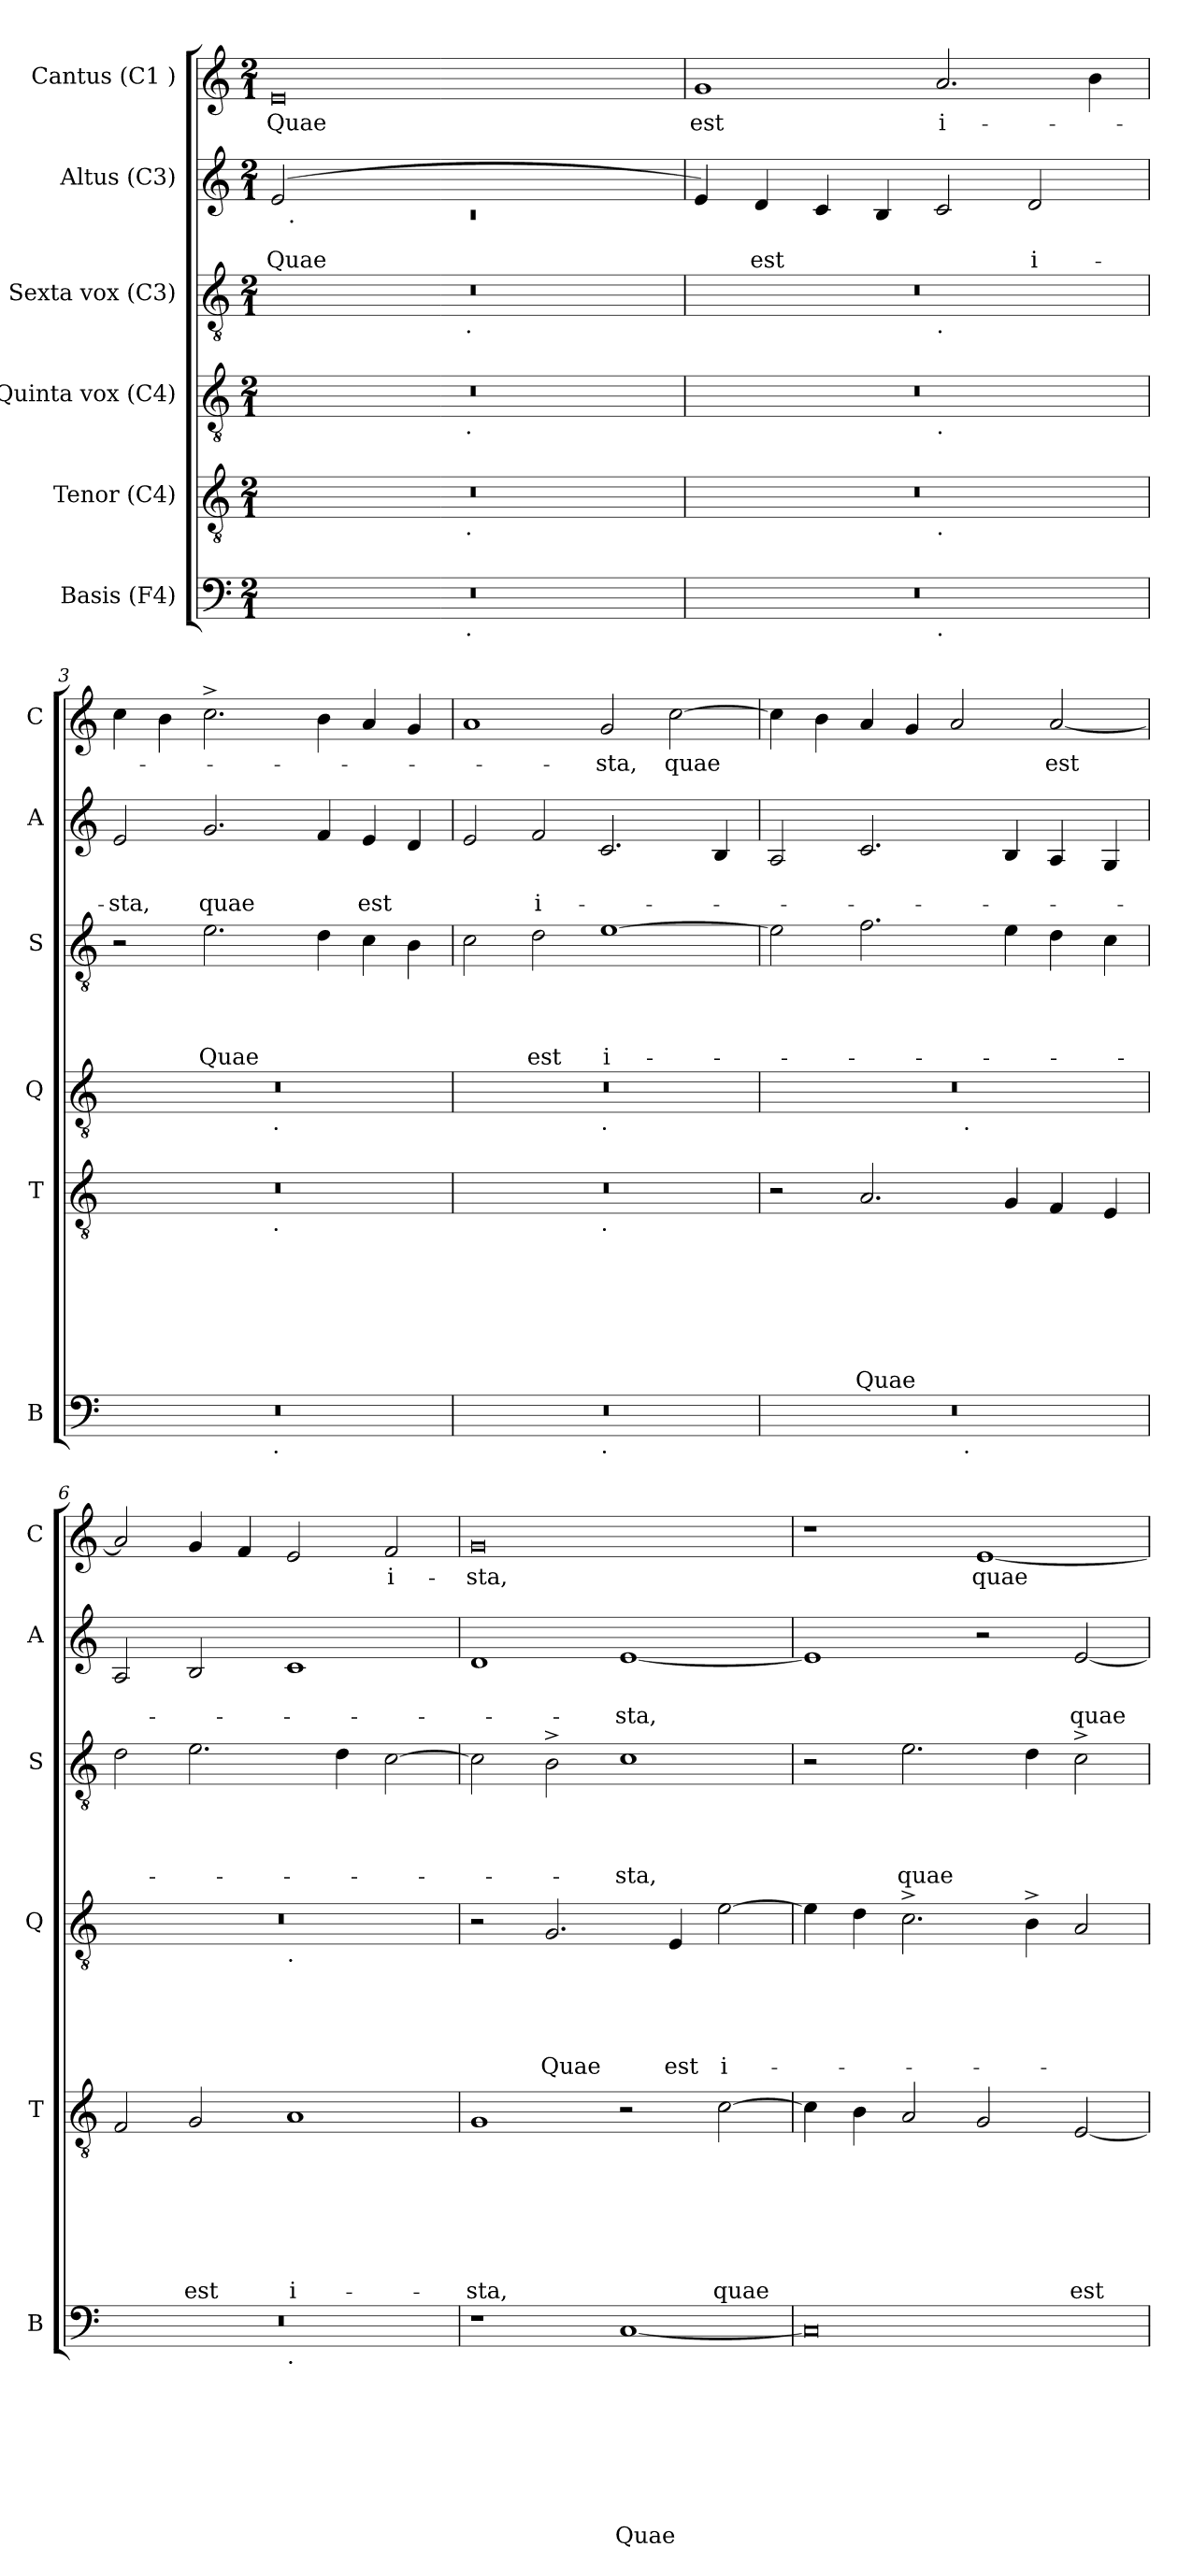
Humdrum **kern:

**kern	**text	**text	**text	**text	**text	**text	**text	**text	**kern	**text	**text	**text	**text	**text	**text	**text	**kern	**text	**text	**text	**text	**text	**kern	**text	**text	**text	**text	**kern	**text	**text	**kern	**text
*part6	*part6	*part6	*part6	*part6	*part6	*part6	*part6	*part6	*part5	*part5	*part5	*part5	*part5	*part5	*part5	*part5	*part4	*part4	*part4	*part4	*part4	*part4	*part3	*part3	*part3	*part3	*part3	*part2	*part2	*part2	*part1	*part1
*staff6	*staff6	*staff6	*staff6	*staff6	*staff6	*staff6	*staff6	*staff6	*staff5	*staff5	*staff5	*staff5	*staff5	*staff5	*staff5	*staff5	*staff4	*staff4	*staff4	*staff4	*staff4	*staff4	*staff3	*staff3	*staff3	*staff3	*staff3	*staff2	*staff2	*staff2	*staff1	*staff1
*I"Basis (F4)	*	*	*	*	*	*	*	*	*I"Tenor (C4)	*	*	*	*	*	*	*	*I"Quinta vox (C4)	*	*	*	*	*	*I"Sexta vox (C3)	*	*	*	*	*I"Altus (C3)	*	*	*I"Cantus (C1 )	*
*I'B	*	*	*	*	*	*	*	*	*I'T	*	*	*	*	*	*	*	*I'Q	*	*	*	*	*	*I'S	*	*	*	*	*I'A	*	*	*I'C	*
*clefF4	*	*	*	*	*	*	*	*	*clefGv2	*	*	*	*	*	*	*	*clefGv2	*	*	*	*	*	*clefGv2	*	*	*	*	*clefG2	*	*	*clefG2	*
*k[]	*	*	*	*	*	*	*	*	*k[]	*	*	*	*	*	*	*	*k[]	*	*	*	*	*	*k[]	*	*	*	*	*k[]	*	*	*k[]	*
*C:	*	*	*	*	*	*	*	*	*C:	*	*	*	*	*	*	*	*C:	*	*	*	*	*	*C:	*	*	*	*	*C:	*	*	*C:	*
*M2/1	*	*	*	*	*	*	*	*	*M2/1	*	*	*	*	*	*	*	*M2/1	*	*	*	*	*	*M2/1	*	*	*	*	*M2/1	*	*	*M2/1	*
=1	=1	=1	=1	=1	=1	=1	=1	=1	=1	=1	=1	=1	=1	=1	=1	=1	=1	=1	=1	=1	=1	=1	=1	=1	=1	=1	=1	=1	=1	=1	=1	=1
*	*	*	*	*	*	*	*	*	*	*	*	*	*	*	*	*	*	*	*	*	*	*	*	*	*	*	*	*^	*	*	*	*
!	!	!	!	!	!	!	!	!	!	!	!	!	!	!	!	!	!	!	!	!	!	!	!	!	!	!	!	!	!LO:N:vis=1	!	!LO:LY:b	!	!LO:LY:b
*^	*	*	*	*	*	*	*	*	*^	*	*	*	*	*	*	*	*^	*	*	*	*	*	*^	*	*	*	*	*	*^	*	*	*	*
0r	2ryy	.	.	.	.	.	.	.	.	0r	2ryy	.	.	.	.	.	.	.	0r	2ryy	.	.	.	.	.	0r	2ryy	.	.	.	.	32ryy	0rc	(<2e/	.	Quae	0e	Quae
!	!	!	!	!	!	!	!	!	!	!	!	!	!	!	!	!	!	!	!	!	!	!	!	!	!	!	!	!	!	!	!	!LO:TX:b:t=.	!	!	!	!	!	!
.	.	.	.	.	.	.	.	.	.	.	.	.	.	.	.	.	.	.	.	.	.	.	.	.	.	.	.	.	.	.	.	1ryy	.	.	.	.	.	.
.	4...ryy	.	.	.	.	.	.	.	.	.	4...ryy	.	.	.	.	.	.	.	.	4...ryy	.	.	.	.	.	.	4...ryy	.	.	.	.	.	.	1.ryy	.	.	.	.
!	!	!	!	!	!	!	!	!	!	!	!	!	!	!	!	!	!	!	!	!	!	!	!	!	!	!	!LO:TX:b:t=.	!	!	!	!	!	!	!	!	!	!	!
!	!	!	!	!	!	!	!	!	!	!	!	!	!	!	!	!	!	!	!	!LO:TX:b:t=.	!	!	!	!	!	!	!	!	!	!	!	!	!	!	!	!	!	!
!	!	!	!	!	!	!	!	!	!	!	!LO:TX:b:t=.	!	!	!	!	!	!	!	!	!	!	!	!	!	!	!	!	!	!	!	!	!	!	!	!	!	!	!
!	!LO:TX:b:t=.	!	!	!	!	!	!	!	!	!	!	!	!	!	!	!	!	!	!	!	!	!	!	!	!	!	!	!	!	!	!	!	!	!	!	!	!	!
.	1ryy	.	.	.	.	.	.	.	.	.	1ryy	.	.	.	.	.	.	.	.	1ryy	.	.	.	.	.	.	1ryy	.	.	.	.	.	.	.	.	.	.	.
.	.	.	.	.	.	.	.	.	.	.	.	.	.	.	.	.	.	.	.	.	.	.	.	.	.	.	.	.	.	.	.	2ryy	.	.	.	.	.	.
.	.	.	.	.	.	.	.	.	.	.	.	.	.	.	.	.	.	.	.	.	.	.	.	.	.	.	.	.	.	.	.	4...ryy	.	.	.	.	.	.
.	32ryy	.	.	.	.	.	.	.	.	.	32ryy	.	.	.	.	.	.	.	.	32ryy	.	.	.	.	.	.	32ryy	.	.	.	.	.	.	.	.	.	.	.
=2	=2	=2	=2	=2	=2	=2	=2	=2	=2	=2	=2	=2	=2	=2	=2	=2	=2	=2	=2	=2	=2	=2	=2	=2	=2	=2	=2	=2	=2	=2	=2	=2	=2	=2	=2	=2	=2	=2
!	!	!	!	!	!	!	!	!	!	!	!	!	!	!	!	!	!	!	!	!	!	!	!	!	!	!	!	!	!	!	!	!	!	!	!	!	!	!LO:LY:b
*	*	*	*	*	*	*	*	*	*	*	*	*	*	*	*	*	*	*	*	*	*	*	*	*	*	*	*	*	*	*	*	*v	*v	*v	*	*	*	*
0r	1ryy	.	.	.	.	.	.	.	.	0r	1ryy	.	.	.	.	.	.	.	0r	1ryy	.	.	.	.	.	0r	1ryy	.	.	.	.	4e/)	.	.	1g	est
!	!	!	!	!	!	!	!	!	!	!	!	!	!	!	!	!	!	!	!	!	!	!	!	!	!	!	!	!	!	!	!	!	!	!LO:LY:b	!	!
.	.	.	.	.	.	.	.	.	.	.	.	.	.	.	.	.	.	.	.	.	.	.	.	.	.	.	.	.	.	.	.	4d/	.	est	.	.
.	.	.	.	.	.	.	.	.	.	.	.	.	.	.	.	.	.	.	.	.	.	.	.	.	.	.	.	.	.	.	.	4c/	.	.	.	.
.	.	.	.	.	.	.	.	.	.	.	.	.	.	.	.	.	.	.	.	.	.	.	.	.	.	.	.	.	.	.	.	4B/	.	.	.	.
!	!	!	!	!	!	!	!	!	!	!	!	!	!	!	!	!	!	!	!	!	!	!	!	!	!	!	!LO:TX:b:t=.	!	!	!	!	!	!	!	!	!
!	!	!	!	!	!	!	!	!	!	!	!	!	!	!	!	!	!	!	!	!LO:TX:b:t=.	!	!	!	!	!	!	!	!	!	!	!	!	!	!	!	!
!	!	!	!	!	!	!	!	!	!	!	!LO:TX:b:t=.	!	!	!	!	!	!	!	!	!	!	!	!	!	!	!	!	!	!	!	!	!	!	!	!	!
!	!LO:TX:b:t=.	!	!	!	!	!	!	!	!	!	!	!	!	!	!	!	!	!	!	!	!	!	!	!	!	!	!	!	!	!	!	!	!	!	!	!
!	!	!	!	!	!	!	!	!	!	!	!	!	!	!	!	!	!	!	!	!	!	!	!	!	!	!	!	!	!	!	!	!	!	!	!	!LO:LY:b:rj
.	1ryy	.	.	.	.	.	.	.	.	.	1ryy	.	.	.	.	.	.	.	.	1ryy	.	.	.	.	.	.	1ryy	.	.	.	.	2c/	.	.	2.a/	i-
!	!	!	!	!	!	!	!	!	!	!	!	!	!	!	!	!	!	!	!	!	!	!	!	!	!	!	!	!	!	!	!	!	!	!LO:LY:b	!	!
.	.	.	.	.	.	.	.	.	.	.	.	.	.	.	.	.	.	.	.	.	.	.	.	.	.	.	.	.	.	.	.	2d/	.	i-	.	.
.	.	.	.	.	.	.	.	.	.	.	.	.	.	.	.	.	.	.	.	.	.	.	.	.	.	.	.	.	.	.	.	.	.	.	4b\	.
=3	=3	=3	=3	=3	=3	=3	=3	=3	=3	=3	=3	=3	=3	=3	=3	=3	=3	=3	=3	=3	=3	=3	=3	=3	=3	=3	=3	=3	=3	=3	=3	=3	=3	=3	=3	=3
!	!	!	!	!	!	!	!	!	!	!	!	!	!	!	!	!	!	!	!	!	!	!	!	!	!	!	!	!	!	!	!	!	!	!LO:LY:b	!	!
*	*	*	*	*	*	*	*	*	*	*	*	*	*	*	*	*	*	*	*	*	*	*	*	*	*	*v	*v	*	*	*	*	*	*	*	*	*
0r	1ryy	.	.	.	.	.	.	.	.	0r	1ryy	.	.	.	.	.	.	.	0r	1ryy	.	.	.	.	.	2r	.	.	.	.	2e/	.	-sta,	4cc\	.
.	.	.	.	.	.	.	.	.	.	.	.	.	.	.	.	.	.	.	.	.	.	.	.	.	.	.	.	.	.	.	.	.	.	4b\	.
!	!	!	!	!	!	!	!	!	!	!	!	!	!	!	!	!	!	!	!	!	!	!	!	!	!	!	!	!	!	!LO:LY:b	!	!	!LO:LY:b	!	!
.	.	.	.	.	.	.	.	.	.	.	.	.	.	.	.	.	.	.	.	.	.	.	.	.	.	2.e\	.	.	.	Quae	2.g/	.	quae	2.cc^>\	.
!	!	!	!	!	!	!	!	!	!	!	!	!	!	!	!	!	!	!	!	!LO:TX:b:t=.	!	!	!	!	!	!	!	!	!	!	!	!	!	!	!
!	!	!	!	!	!	!	!	!	!	!	!LO:TX:b:t=.	!	!	!	!	!	!	!	!	!	!	!	!	!	!	!	!	!	!	!	!	!	!	!	!
!	!LO:TX:b:t=.	!	!	!	!	!	!	!	!	!	!	!	!	!	!	!	!	!	!	!	!	!	!	!	!	!	!	!	!	!	!	!	!	!	!
.	1ryy	.	.	.	.	.	.	.	.	.	1ryy	.	.	.	.	.	.	.	.	1ryy	.	.	.	.	.	.	.	.	.	.	.	.	.	.	.
.	.	.	.	.	.	.	.	.	.	.	.	.	.	.	.	.	.	.	.	.	.	.	.	.	.	4d\	.	.	.	.	4f/	.	.	4b\	.
!	!	!	!	!	!	!	!	!	!	!	!	!	!	!	!	!	!	!	!	!	!	!	!	!	!	!	!	!	!	!	!	!	!LO:LY:b	!	!
.	.	.	.	.	.	.	.	.	.	.	.	.	.	.	.	.	.	.	.	.	.	.	.	.	.	4c\	.	.	.	.	4e/	.	est	4a/	.
.	.	.	.	.	.	.	.	.	.	.	.	.	.	.	.	.	.	.	.	.	.	.	.	.	.	4B\	.	.	.	.	4d/	.	.	4g/	.
=4	=4	=4	=4	=4	=4	=4	=4	=4	=4	=4	=4	=4	=4	=4	=4	=4	=4	=4	=4	=4	=4	=4	=4	=4	=4	=4	=4	=4	=4	=4	=4	=4	=4	=4	=4
0r	1ryy	.	.	.	.	.	.	.	.	0r	1ryy	.	.	.	.	.	.	.	0r	1ryy	.	.	.	.	.	2c\	.	.	.	.	2e/	.	.	1a	.
!	!	!	!	!	!	!	!	!	!	!	!	!	!	!	!	!	!	!	!	!	!	!	!	!	!	!	!	!	!	!LO:LY:b	!	!	!LO:LY:b:rj	!	!
.	.	.	.	.	.	.	.	.	.	.	.	.	.	.	.	.	.	.	.	.	.	.	.	.	.	2d\	.	.	.	est	2f/	.	i-	.	.
!	!	!	!	!	!	!	!	!	!	!	!	!	!	!	!	!	!	!	!	!LO:TX:b:t=.	!	!	!	!	!	!	!	!	!	!	!	!	!	!	!
!	!	!	!	!	!	!	!	!	!	!	!LO:TX:b:t=.	!	!	!	!	!	!	!	!	!	!	!	!	!	!	!	!	!	!	!	!	!	!	!	!
!	!LO:TX:b:t=.	!	!	!	!	!	!	!	!	!	!	!	!	!	!	!	!	!	!	!	!	!	!	!	!	!	!	!	!	!	!	!	!	!	!
!	!	!	!	!	!	!	!	!	!	!	!	!	!	!	!	!	!	!	!	!	!	!	!	!	!	!	!	!	!	!LO:LY:b:rj	!	!	!	!	!LO:LY:b
.	1ryy	.	.	.	.	.	.	.	.	.	1ryy	.	.	.	.	.	.	.	.	1ryy	.	.	.	.	.	[<1e	.	.	.	i-	2.c/	.	.	2g/	-sta,
!	!	!	!	!	!	!	!	!	!	!	!	!	!	!	!	!	!	!	!	!	!	!	!	!	!	!	!	!	!	!	!	!	!	!	!LO:LY:b
.	.	.	.	.	.	.	.	.	.	.	.	.	.	.	.	.	.	.	.	.	.	.	.	.	.	.	.	.	.	.	.	.	.	[<2cc\	quae
.	.	.	.	.	.	.	.	.	.	.	.	.	.	.	.	.	.	.	.	.	.	.	.	.	.	.	.	.	.	.	4B/	.	.	.	.
*	*	*	*	*	*	*	*	*	*	*v	*v	*	*	*	*	*	*	*	*	*	*	*	*	*	*	*	*	*	*	*	*	*	*	*	*
!!LO:LB:g=z
=5	=5	=5	=5	=5	=5	=5	=5	=5	=5	=5	=5	=5	=5	=5	=5	=5	=5	=5	=5	=5	=5	=5	=5	=5	=5	=5	=5	=5	=5	=5	=5	=5	=5	=5
0r	1ryy	.	.	.	.	.	.	.	.	2r	.	.	.	.	.	.	.	0r	1ryy	.	.	.	.	.	2e\]	.	.	.	.	2A/	.	.	4cc\]	.
.	.	.	.	.	.	.	.	.	.	.	.	.	.	.	.	.	.	.	.	.	.	.	.	.	.	.	.	.	.	.	.	.	4b\	.
!	!	!	!	!	!	!	!	!	!	!	!	!	!	!	!	!	!LO:LY:b	!	!	!	!	!	!	!	!	!	!	!	!	!	!	!	!	!
.	.	.	.	.	.	.	.	.	.	2.A/	.	.	.	.	.	.	Quae	.	.	.	.	.	.	.	2.f\	.	.	.	.	2.c/	.	.	4a/	.
.	.	.	.	.	.	.	.	.	.	.	.	.	.	.	.	.	.	.	.	.	.	.	.	.	.	.	.	.	.	.	.	.	4g/	.
.	32ryy	.	.	.	.	.	.	.	.	.	.	.	.	.	.	.	.	.	32ryy	.	.	.	.	.	.	.	.	.	.	.	.	.	2a/	.
!	!	!	!	!	!	!	!	!	!	!	!	!	!	!	!	!	!	!	!LO:TX:b:t=.	!	!	!	!	!	!	!	!	!	!	!	!	!	!	!
!	!LO:TX:b:t=.	!	!	!	!	!	!	!	!	!	!	!	!	!	!	!	!	!	!	!	!	!	!	!	!	!	!	!	!	!	!	!	!	!
.	2ryy	.	.	.	.	.	.	.	.	.	.	.	.	.	.	.	.	.	2ryy	.	.	.	.	.	.	.	.	.	.	.	.	.	.	.
.	.	.	.	.	.	.	.	.	.	4G/	.	.	.	.	.	.	.	.	.	.	.	.	.	.	4e\	.	.	.	.	4B/	.	.	.	.
!	!	!	!	!	!	!	!	!	!	!	!	!	!	!	!	!	!	!	!	!	!	!	!	!	!	!	!	!	!	!	!	!	!	!LO:LY:b
.	.	.	.	.	.	.	.	.	.	4F/	.	.	.	.	.	.	.	.	.	.	.	.	.	.	4d\	.	.	.	.	4A/	.	.	[<2a/	est
.	4...ryy	.	.	.	.	.	.	.	.	.	.	.	.	.	.	.	.	.	4...ryy	.	.	.	.	.	.	.	.	.	.	.	.	.	.	.
.	.	.	.	.	.	.	.	.	.	4E/	.	.	.	.	.	.	.	.	.	.	.	.	.	.	4c\	.	.	.	.	4G/	.	.	.	.
=6	=6	=6	=6	=6	=6	=6	=6	=6	=6	=6	=6	=6	=6	=6	=6	=6	=6	=6	=6	=6	=6	=6	=6	=6	=6	=6	=6	=6	=6	=6	=6	=6	=6	=6
0r	1ryy	.	.	.	.	.	.	.	.	2F/	.	.	.	.	.	.	.	0r	1ryy	.	.	.	.	.	2d\	.	.	.	.	2A/	.	.	2a/]	.
!	!	!	!	!	!	!	!	!	!	!	!	!	!	!	!	!	!LO:LY:b	!	!	!	!	!	!	!	!	!	!	!	!	!	!	!	!	!
.	.	.	.	.	.	.	.	.	.	2G/	.	.	.	.	.	.	est	.	.	.	.	.	.	.	2.e\	.	.	.	.	2B/	.	.	4g/	.
.	.	.	.	.	.	.	.	.	.	.	.	.	.	.	.	.	.	.	.	.	.	.	.	.	.	.	.	.	.	.	.	.	4f/	.
!	!	!	!	!	!	!	!	!	!	!	!	!	!	!	!	!	!	!	!LO:TX:b:t=.	!	!	!	!	!	!	!	!	!	!	!	!	!	!	!
!	!LO:TX:b:t=.	!	!	!	!	!	!	!	!	!	!	!	!	!	!	!	!	!	!	!	!	!	!	!	!	!	!	!	!	!	!	!	!	!
!	!	!	!	!	!	!	!	!	!	!	!	!	!	!	!	!	!LO:LY:b:rj	!	!	!	!	!	!	!	!	!	!	!	!	!	!	!	!	!
.	1ryy	.	.	.	.	.	.	.	.	1A	.	.	.	.	.	.	i-	.	1ryy	.	.	.	.	.	.	.	.	.	.	1c	.	.	2e/	.
.	.	.	.	.	.	.	.	.	.	.	.	.	.	.	.	.	.	.	.	.	.	.	.	.	4d\	.	.	.	.	.	.	.	.	.
!	!	!	!	!	!	!	!	!	!	!	!	!	!	!	!	!	!	!	!	!	!	!	!	!	!	!	!	!	!	!	!	!	!	!LO:LY:b
.	.	.	.	.	.	.	.	.	.	.	.	.	.	.	.	.	.	.	.	.	.	.	.	.	[>2c\	.	.	.	.	.	.	.	2f/	i-
=7	=7	=7	=7	=7	=7	=7	=7	=7	=7	=7	=7	=7	=7	=7	=7	=7	=7	=7	=7	=7	=7	=7	=7	=7	=7	=7	=7	=7	=7	=7	=7	=7	=7	=7
!	!	!	!	!	!	!	!	!	!	!	!	!	!	!	!	!	!LO:LY:b	!	!	!	!	!	!	!	!	!	!	!	!	!	!	!	!	!LO:LY:b
*v	*v	*	*	*	*	*	*	*	*	*	*	*	*	*	*	*	*	*v	*v	*	*	*	*	*	*	*	*	*	*	*	*	*	*	*
1r	.	.	.	.	.	.	.	.	1G	.	.	.	.	.	.	-sta,	2r	.	.	.	.	.	2c\]	.	.	.	.	1d	.	.	0g	-sta,
!	!	!	!	!	!	!	!	!	!	!	!	!	!	!	!	!	!	!	!	!	!	!LO:LY:b	!	!	!	!	!	!	!	!	!	!
.	.	.	.	.	.	.	.	.	.	.	.	.	.	.	.	.	2.G/	.	.	.	.	Quae	2B^>\	.	.	.	.	.	.	.	.	.
!	!	!	!	!	!	!	!	!LO:LY:b	!	!	!	!	!	!	!	!	!	!	!	!	!	!	!	!	!	!	!LO:LY:b	!	!	!LO:LY:b	!	!
[<1C	.	.	.	.	.	.	.	Quae	2r	.	.	.	.	.	.	.	.	.	.	.	.	.	1c	.	.	.	-sta,	[<1e	.	-sta,	.	.
!	!	!	!	!	!	!	!	!	!	!	!	!	!	!	!	!	!	!	!	!	!	!LO:LY:b	!	!	!	!	!	!	!	!	!	!
.	.	.	.	.	.	.	.	.	.	.	.	.	.	.	.	.	4E/	.	.	.	.	est	.	.	.	.	.	.	.	.	.	.
!	!	!	!	!	!	!	!	!	!	!	!	!	!	!	!	!LO:LY:b	!	!	!	!	!	!LO:LY:b:rj	!	!	!	!	!	!	!	!	!	!
.	.	.	.	.	.	.	.	.	[>2c\	.	.	.	.	.	.	quae	[>2e\	.	.	.	.	i-	.	.	.	.	.	.	.	.	.	.
=8	=8	=8	=8	=8	=8	=8	=8	=8	=8	=8	=8	=8	=8	=8	=8	=8	=8	=8	=8	=8	=8	=8	=8	=8	=8	=8	=8	=8	=8	=8	=8	=8
0C]	.	.	.	.	.	.	.	.	4c\]	.	.	.	.	.	.	.	4e\]	.	.	.	.	.	2r	.	.	.	.	1e]	.	.	1r	.
.	.	.	.	.	.	.	.	.	4B\	.	.	.	.	.	.	.	4d\	.	.	.	.	.	.	.	.	.	.	.	.	.	.	.
!	!	!	!	!	!	!	!	!	!	!	!	!	!	!	!	!	!	!	!	!	!	!	!	!	!	!	!LO:LY:b	!	!	!	!	!
.	.	.	.	.	.	.	.	.	2A/	.	.	.	.	.	.	.	2.c^>\	.	.	.	.	.	2.e\	.	.	.	quae	.	.	.	.	.
!	!	!	!	!	!	!	!	!	!	!	!	!	!	!	!	!	!	!	!	!	!	!	!	!	!	!	!	!	!	!	!	!LO:LY:b
.	.	.	.	.	.	.	.	.	2G/	.	.	.	.	.	.	.	.	.	.	.	.	.	.	.	.	.	.	2r	.	.	[<1e	quae
.	.	.	.	.	.	.	.	.	.	.	.	.	.	.	.	.	4B^>\	.	.	.	.	.	4d\	.	.	.	.	.	.	.	.	.
!	!	!	!	!	!	!	!	!	!	!	!	!	!	!	!	!LO:LY:b	!	!	!	!	!	!	!	!	!	!	!	!	!	!LO:LY:b	!	!
.	.	.	.	.	.	.	.	.	[<2E/	.	.	.	.	.	.	est	2A/	.	.	.	.	.	2c^>\	.	.	.	.	[<2e/	.	quae	.	.
=	=	=	=	=	=	=	=	=	=	=	=	=	=	=	=	=	=	=	=	=	=	=	=	=	=	=	=	=	=	=	=	=
*-	*-	*-	*-	*-	*-	*-	*-	*-	*-	*-	*-	*-	*-	*-	*-	*-	*-	*-	*-	*-	*-	*-	*-	*-	*-	*-	*-	*-	*-	*-	*-	*-
